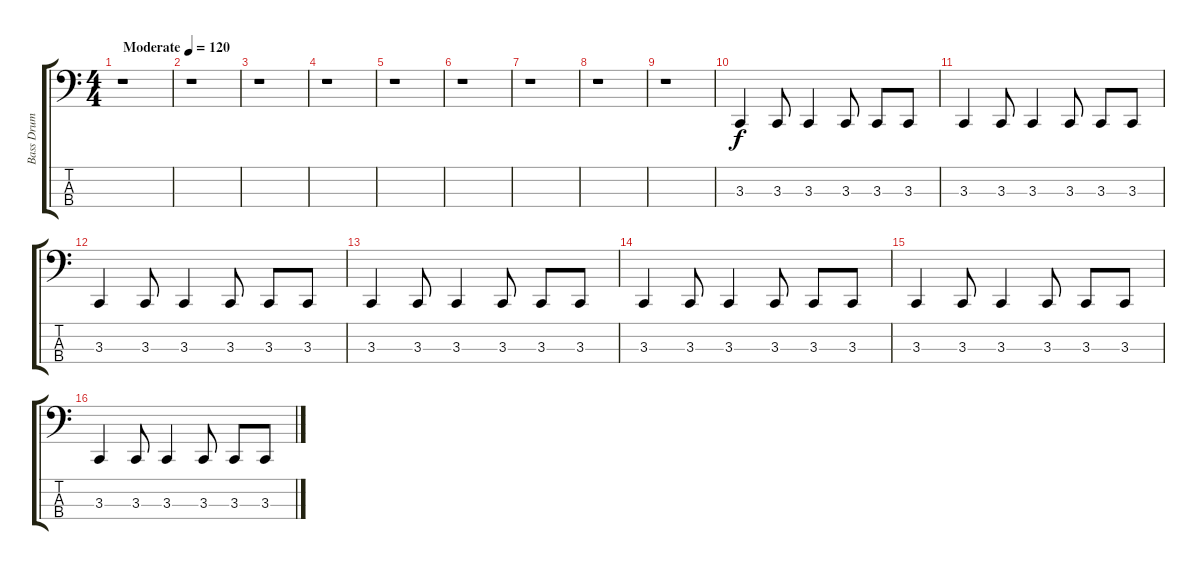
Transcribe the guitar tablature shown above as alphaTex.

\track ("Bass Drum" "Bass Drum") {instrument acousticgrandpiano}
\staff {score tabs}
\tuning (G2 D2 A1 E1) {hide}
\ts (4 4)
\tempo (120 "Moderate")
\clef f4
\ks c
r.1{dy f instrument acousticgrandpiano} |
r.1 |
r.1 |
r.1 |
r.1 |
r.1 |
r.1 |
r.1 |
r.1 |
3.3.4 3.3.8 3.3.4 3.3.8 3.3.8 3.3.8 |
3.3.4 3.3.8 3.3.4 3.3.8 3.3.8 3.3.8 |
3.3.4 3.3.8 3.3.4 3.3.8 3.3.8 3.3.8 |
3.3.4 3.3.8 3.3.4 3.3.8 3.3.8 3.3.8 |
3.3.4 3.3.8 3.3.4 3.3.8 3.3.8 3.3.8 |
3.3.4 3.3.8 3.3.4 3.3.8 3.3.8 3.3.8 |
3.3.4 3.3.8 3.3.4 3.3.8 3.3.8 3.3.8
